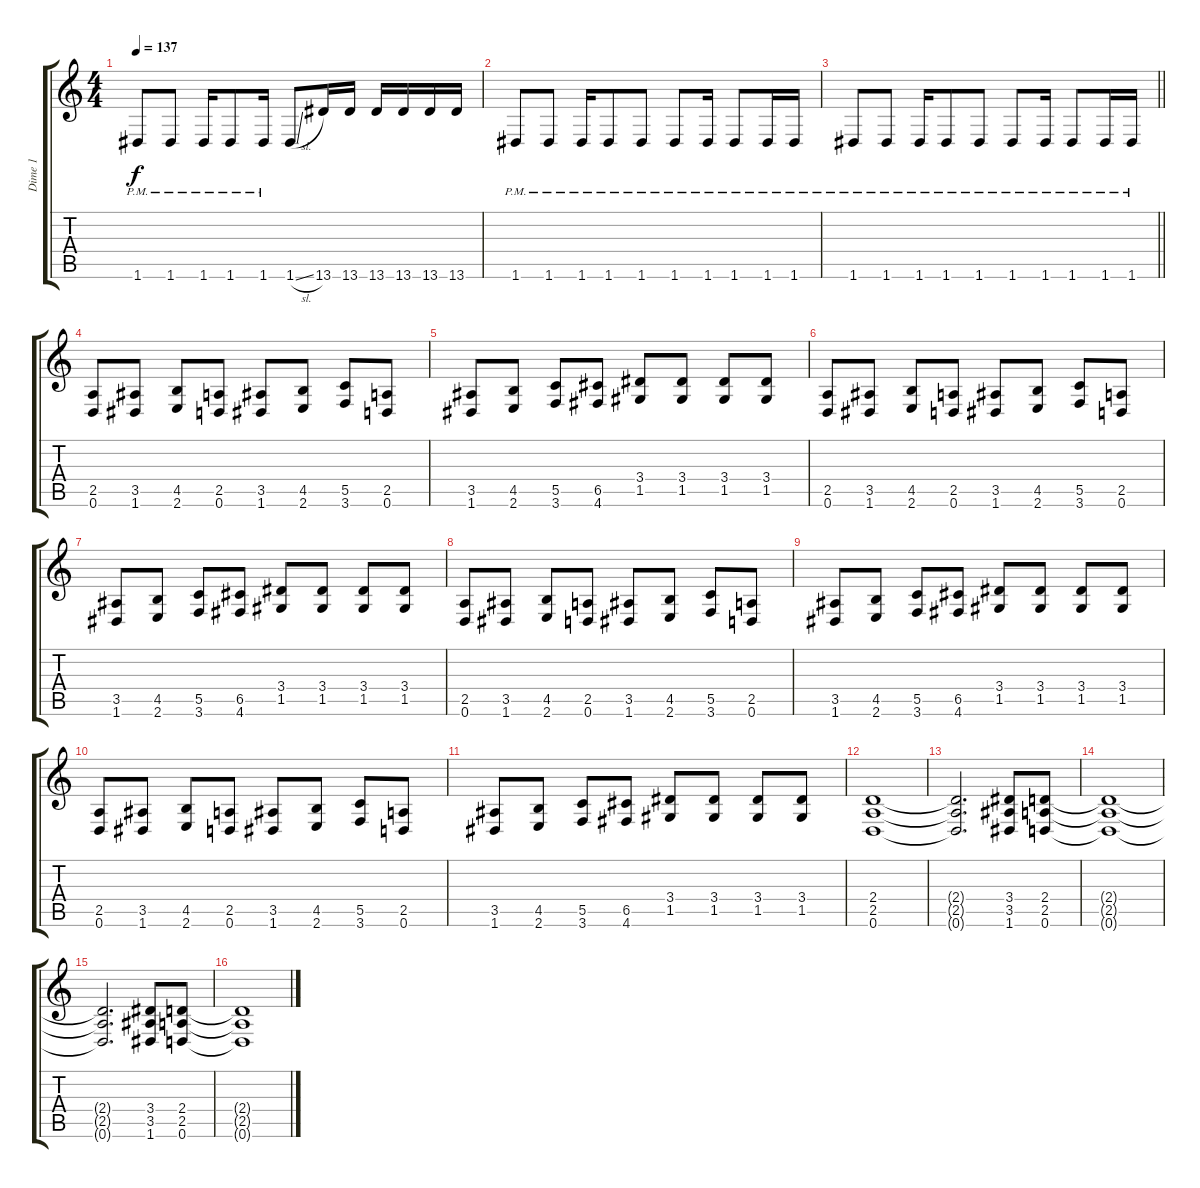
\track ("Dime 1" "Dime 1") {instrument distortionguitar}
\staff {score tabs}
\tuning (D4 A3 F3 C3 G2 D2) {hide}
\ts (4 4)
\tempo 137
\clef g2
\ks c
1.6{pm}.8{dy f} 1.6{pm}.8 1.6{pm}.16 1.6{pm}.8 1.6{pm}.16 1.6{sl}.8 13.6.16 13.6.16 13.6.16 13.6.16 13.6.16 13.6.16 |
1.6{pm}.8 1.6{pm}.8 1.6{pm}.16 1.6{pm}.8 1.6{pm}.8 1.6{pm}.8 1.6{pm}.16 1.6{pm}.8 1.6{pm}.16 1.6{pm}.16 |
\barLineRight lightlight
1.6{pm}.8 1.6{pm}.8 1.6{pm}.16 1.6{pm}.8 1.6{pm}.8 1.6{pm}.8 1.6{pm}.16 1.6{pm}.8 1.6{pm}.16 1.6{pm}.16 |
(2.5 0.6).8 (3.5 1.6).8 (4.5 2.6).8 (2.5 0.6).8 (3.5 1.6).8 (4.5 2.6).8 (5.5 3.6).8 (2.5 0.6).8 |
(3.5 1.6).8 (4.5 2.6).8 (5.5 3.6).8 (6.5 4.6).8 (3.4 1.5).8 (3.4 1.5).8 (3.4 1.5).8 (3.4 1.5).8 |
(2.5 0.6).8 (3.5 1.6).8 (4.5 2.6).8 (2.5 0.6).8 (3.5 1.6).8 (4.5 2.6).8 (5.5 3.6).8 (2.5 0.6).8 |
(3.5 1.6).8 (4.5 2.6).8 (5.5 3.6).8 (6.5 4.6).8 (3.4 1.5).8 (3.4 1.5).8 (3.4 1.5).8 (3.4 1.5).8 |
(2.5 0.6).8 (3.5 1.6).8 (4.5 2.6).8 (2.5 0.6).8 (3.5 1.6).8 (4.5 2.6).8 (5.5 3.6).8 (2.5 0.6).8 |
(3.5 1.6).8 (4.5 2.6).8 (5.5 3.6).8 (6.5 4.6).8 (3.4 1.5).8 (3.4 1.5).8 (3.4 1.5).8 (3.4 1.5).8 |
(2.5 0.6).8 (3.5 1.6).8 (4.5 2.6).8 (2.5 0.6).8 (3.5 1.6).8 (4.5 2.6).8 (5.5 3.6).8 (2.5 0.6).8 |
(3.5 1.6).8 (4.5 2.6).8 (5.5 3.6).8 (6.5 4.6).8 (3.4 1.5).8 (3.4 1.5).8 (3.4 1.5).8 (3.4 1.5).8 |
(2.4 2.5 0.6).1 |
(2.4{t} 2.5{t} 0.6{t}).2{d} (3.4 3.5 1.6).8 (2.4 2.5 0.6).8 |
(2.4{t} 2.5{t} 0.6{t}).1 |
(2.4{t} 2.5{t} 0.6{t}).2{d} (3.4 3.5 1.6).8 (2.4 2.5 0.6).8 |
(2.4{t} 2.5{t} 0.6{t}).1
